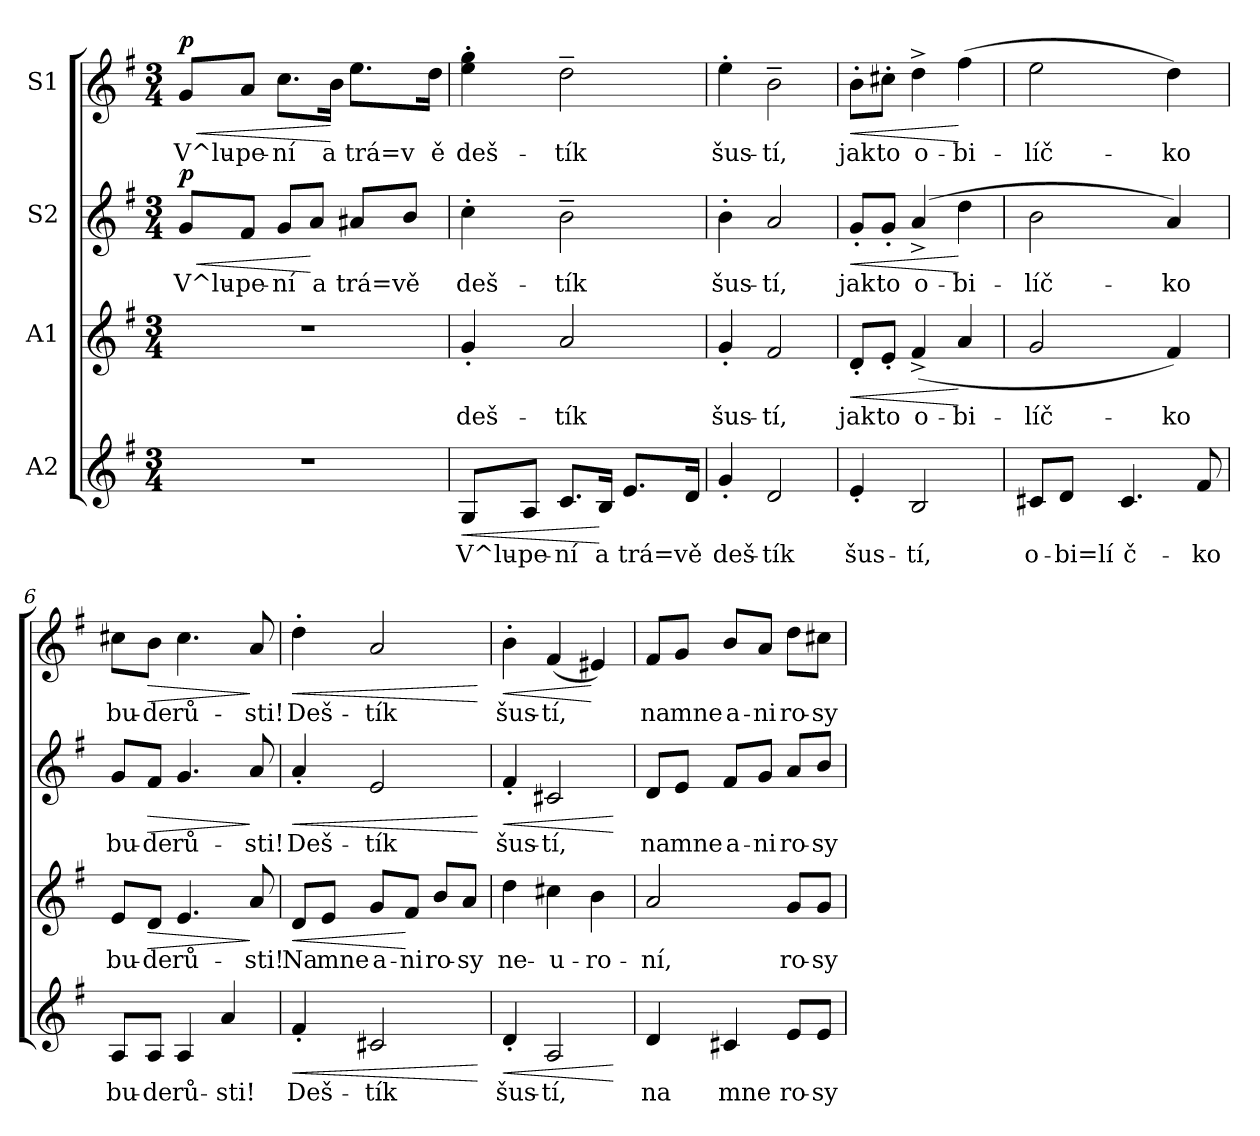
**kern	**text	**dynam	**kern	**text	**dynam	**kern	**text	**dynam	**kern	**text	**dynam
*part4	*part4	*part4	*part3	*part3	*part3	*part2	*part2	*part2	*part1	*part1	*part1
*staff4	*staff4	*staff4	*staff3	*staff3	*staff3	*staff2	*staff2	*staff2	*staff1	*staff1	*staff1
*I"A2	*	*	*I"A1	*	*	*I"S2	*	*	*I"S1	*	*
!!LO:PB:g=z
*stria5	*	*	*stria5	*	*	*stria5	*	*	*stria5	*	*
*clefG2	*	*	*clefG2	*	*	*clefG2	*	*	*clefG2	*	*
*k[f#]	*	*	*k[f#]	*	*	*k[f#]	*	*	*k[f#]	*	*
*G:	*	*	*G:	*	*	*G:	*	*	*G:	*	*
*M3/4	*	*	*M3/4	*	*	*M3/4	*	*	*M3/4	*	*
=1	=1	=1	=1	=1	=1	=1	=1	=1	=1	=1	=1
!	!	!	!	!	!	!	!LO:LY:b:rj	!LO:HP:b	!	!LO:LY:b:rj	!LO:HP:b
!	!	!	!	!	!	!	!	!LO:DY:n=1:a	!	!	!LO:DY:n=1:a
2.r	.	.	2.r	.	.	8g/L	V^lu-	< p	8g/L	V^lu-	< p
!	!	!	!	!	!	!	!LO:LY:b:rj	!	!	!LO:LY:b:rj	!
.	.	.	.	.	.	8f#/J	-pe-	.	8a/J	-pe-	.
!	!	!	!	!	!	!	!LO:LY:b:rj	!	!	!LO:LY:b:rj	!
.	.	.	.	.	.	8g/L	-ní	.	8.cc\L	-ní	.
!	!	!	!	!	!	!	!LO:LY:b:rj	!	!	!	!
.	.	.	.	.	.	8a/J	a	[	.	.	.
!	!	!	!	!	!	!	!	!	!	!LO:LY:b:rj	!
.	.	.	.	.	.	.	.	.	16b\Jk	a	[
!	!	!	!	!	!	!	!LO:LY:b:rj	!	!	!LO:LY:b:rj	!
.	.	.	.	.	.	8a#X/L	trá=v	.	8.ee\L	trá=v	.
!	!	!	!	!	!	!	!LO:LY:b:rj	!	!	!	!
.	.	.	.	.	.	8b/J	ě	.	.	.	.
!	!	!	!	!	!	!	!	!	!	!LO:LY:b:rj	!
.	.	.	.	.	.	.	.	.	16dd\Jk	ě	.
=2	=2	=2	=2	=2	=2	=2	=2	=2	=2	=2	=2
!	!LO:LY:b:rj	!LO:HP:b	!	!LO:LY:b:cj	!	!	!LO:LY:b:rj	!	!	!LO:LY:b:rj	!
8G/L	V^lu-	<	4g'>/	deš-	.	4cc'>\	deš-	.	4gg\'> 4ee\'>	deš-	.
!	!LO:LY:b:rj	!	!	!	!	!	!	!	!	!	!
8A/J	-pe-	.	.	.	.	.	.	.	.	.	.
!	!LO:LY:b:rj	!	!	!LO:LY:b:cj	!	!	!LO:LY:b:rj	!	!	!LO:LY:b:rj	!
8.c/L	-ní	.	2a/	-tík	.	2b~>\	-tík	.	2dd~>\	-tík	.
!	!LO:LY:b:rj	!	!	!	!	!	!	!	!	!	!
16B/Jk	a	[	.	.	.	.	.	.	.	.	.
!	!LO:LY:b:rj	!	!	!	!	!	!	!	!	!	!
8.e/L	trá=v	.	.	.	.	.	.	.	.	.	.
!	!LO:LY:b:rj	!	!	!	!	!	!	!	!	!	!
16d/Jk	ě	.	.	.	.	.	.	.	.	.	.
=3	=3	=3	=3	=3	=3	=3	=3	=3	=3	=3	=3
!	!LO:LY:b:rj	!	!	!LO:LY:b:cj	!	!	!LO:LY:b:rj	!	!	!LO:LY:b:rj	!
4g'>/	deš-	.	4g'>/	šus-	.	4b'>\	šus-	.	4ee'>\	šus-	.
!	!LO:LY:b:rj	!	!	!LO:LY:b:cj	!	!	!LO:LY:b:rj	!	!	!LO:LY:b:rj	!
2d/	-tík	.	2f#/	-tí,	.	2a/	-tí,	.	2b~>\	-tí,	.
=4	=4	=4	=4	=4	=4	=4	=4	=4	=4	=4	=4
!	!LO:LY:b:rj	!	!	!LO:LY:b:cj	!LO:HP:b	!	!LO:LY:b:rj	!LO:HP:b	!	!LO:LY:b:rj	!LO:HP:b
4e'>/	šus-	.	8d'>/L	jak	<	8g'>/L	jak	<	8b'>\L	jak	<
!	!	!	!	!LO:LY:b:cj	!	!	!LO:LY:b:rj	!	!	!LO:LY:b:rj	!
.	.	.	8e'>/J	to	.	8g'>/J	to	.	8cc#X'>\J	to	.
!	!LO:LY:b:rj	!	!	!LO:LY:b:cj	!	!	!LO:LY:b:rj	!	!	!LO:LY:b:rj	!
2B/	-tí,	.	(<4f#^>/	o-	.	(>4a^>/	o-	.	4dd^>\	o-	.
!	!	!	!	!LO:LY:b:cj	!	!	!LO:LY:b:rj	!	!	!LO:LY:b:rj	!
.	.	.	4a/	-bi-	[	4dd\	-bi-	[	(>4ff#\	-bi-	[
=5	=5	=5	=5	=5	=5	=5	=5	=5	=5	=5	=5
!	!LO:LY:b:rj	!	!	!LO:LY:b:cj	!	!	!LO:LY:b:rj	!	!	!LO:LY:b:rj	!
8c#X/L	o-	.	2g/	-líč-	.	2b\	-líč-	.	2ee\	-líč-	.
!	!LO:LY:b:rj	!	!	!	!	!	!	!	!	!	!
8d/J	-bi=lí	.	.	.	.	.	.	.	.	.	.
!	!LO:LY:b:rj	!	!	!	!	!	!	!	!	!	!
4.c#/	č-	.	.	.	.	.	.	.	.	.	.
!	!	!	!	!LO:LY:b:cj	!	!	!LO:LY:b:rj	!	!	!LO:LY:b:rj	!
.	.	.	4f#/)	-ko	.	4a/)	-ko	.	4dd\)	-ko	.
!	!LO:LY:b:rj	!	!	!	!	!	!	!	!	!	!
8f#/	-ko	.	.	.	.	.	.	.	.	.	.
=6	=6	=6	=6	=6	=6	=6	=6	=6	=6	=6	=6
!	!LO:LY:b:rj	!	!	!LO:LY:b:cj	!	!	!LO:LY:b:rj	!	!	!LO:LY:b:rj	!
8A/L	bu-	.	8e/L	bu-	.	8g/L	bu-	.	8cc#X\L	bu-	.
!	!LO:LY:b:rj	!	!	!LO:LY:b:cj	!LO:HP:b	!	!LO:LY:b:rj	!LO:HP:b	!	!LO:LY:b:rj	!LO:HP:b
8A/J	-de	.	8d/J	-de	>	8f#/J	-de	>	8b\J	-de	>
!	!LO:LY:b:rj	!	!	!LO:LY:b:cj	!	!	!LO:LY:b:rj	!	!	!LO:LY:b:rj	!
4A/	rů-	.	4.e/	rů-	.	4.g/	rů-	.	4.cc#\	rů-	.
!	!LO:LY:b:rj	!	!	!	!	!	!	!	!	!	!
4a/	-sti!	.	.	.	.	.	.	.	.	.	.
!	!	!	!	!LO:LY:b:cj	!	!	!LO:LY:b:rj	!	!	!LO:LY:b:rj	!
.	.	.	8a/	-sti!	]	8a/	-sti!	]	8a/	-sti!	]
!!LO:LB:g=z
=7	=7	=7	=7	=7	=7	=7	=7	=7	=7	=7	=7
!	!LO:LY:b:rj	!LO:HP:b	!	!	!	!	!	!	!	!	!
!	!	!LO:HP:n=1:b	!	!LO:LY:b:cj	!LO:HP:b	!	!LO:LY:b:rj	!LO:HP:b	!	!	!
!	!	!	!	!	!	!	!	!LO:HP:n=1:b	!	!LO:LY:b:rj	!LO:HP:b
!	!	!	!	!	!	!	!	!	!	!	!LO:HP:n=1:b
4f#'>/	Deš-	< >	8d/L	Na	<	4a'>/	Deš-	< >	4dd'>\	Deš-	< >
!	!	!	!	!LO:LY:b:cj	!	!	!	!	!	!	!
.	.	.	8e/J	mne	.	.	.	.	.	.	.
!	!LO:LY:b:rj	!	!	!LO:LY:b:cj	!	!	!LO:LY:b:rj	!	!	!LO:LY:b:rj	!
2c#X/	-tík	.	8g/L	a-	.	2e/	-tík	.	2a/	-tík	.
!	!	!	!	!LO:LY:b:cj	!	!	!	!	!	!	!
.	.	.	8f#/J	-ni	[	.	.	.	.	.	.
!	!	!	!	!LO:LY:b:cj	!	!	!	!	!	!	!
.	.	.	8b/L	ro-	.	.	.	.	.	.	.
!	!	!	!	!LO:LY:b:cj	!	!	!	!	!	!	!
.	.	.	8a/J	-sy	.	.	.	.	.	.	.
.	.	[	.	.	.	.	.	[	.	.	[
=8	=8	=8	=8	=8	=8	=8	=8	=8	=8	=8	=8
!	!LO:LY:b:rj	!LO:HP:b	!	!LO:LY:b:cj	!	!	!LO:LY:b:rj	!LO:HP:b	!	!LO:LY:b:rj	!LO:HP:b
4d'>/	šus-	<	4dd\	ne-	.	4f#'>/	šus-	<	4b'>\	šus-	<
!	!LO:LY:b:rj	!	!	!LO:LY:b:cj	!	!	!LO:LY:b:rj	!	!	!LO:LY:b:rj	!
2A/	-tí,	]	4cc#X\	-u-	.	2c#X/	-tí,	]	(<4f#/	-tí,	]
!	!	!	!	!LO:LY:b:cj	!	!	!	!	!	!LO:LY:b:rj	!
.	.	.	4b\	-ro-	.	.	.	.	4e#X/)	.	[
.	.	[	.	.	.	.	.	[	.	.	.
=9	=9	=9	=9	=9	=9	=9	=9	=9	=9	=9	=9
!	!LO:LY:b:rj	!	!	!LO:LY:b:cj	!	!	!LO:LY:b:rj	!	!	!LO:LY:b:rj	!
4d/	na	.	2a/	-ní,	.	8d/L	na	.	8f#/L	na	.
!	!	!	!	!	!	!	!LO:LY:b:rj	!	!	!LO:LY:b:rj	!
.	.	.	.	.	.	8e/J	mne	.	8g/J	mne	.
!	!LO:LY:b:rj	!	!	!	!	!	!LO:LY:b:rj	!	!	!LO:LY:b:rj	!
4c#X/	mne	.	.	.	.	8f#/L	a-	.	8b/L	a-	.
!	!	!	!	!	!	!	!LO:LY:b:rj	!	!	!LO:LY:b:rj	!
.	.	.	.	.	.	8g/J	-ni	.	8a/J	-ni	.
!	!LO:LY:b:rj	!	!	!LO:LY:b:cj	!	!	!LO:LY:b:rj	!	!	!LO:LY:b:rj	!
8e/L	ro-	.	8g/L	ro-	.	8a/L	ro-	.	8dd\L	ro-	.
!	!LO:LY:b:rj	!	!	!LO:LY:b:cj	!	!	!LO:LY:b:rj	!	!	!LO:LY:b:rj	!
8e/J	-sy	.	8g/J	-sy	.	8b/J	-sy	.	8cc#X\J	-sy	.
=	=	=	=	=	=	=	=	=	=	=	=
*-	*-	*-	*-	*-	*-	*-	*-	*-	*-	*-	*-
